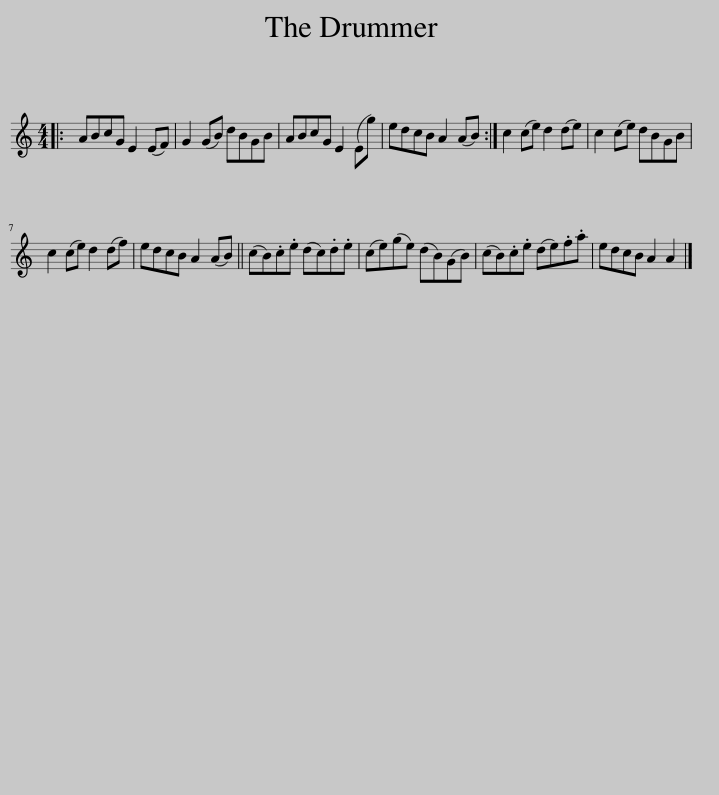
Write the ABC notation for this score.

X:1
L:1/8
M:4/4
I:linebreak $
K:C
V:1 treble
V:1
|: ABcG E2 (EF) | G2 (GB) dBGB | ABcG E2 (Eg) | edcB A2 (AB) :| c2 (ce) d2 (de) | %5
 c2 (ce) dBGB |$ c2 (ce) d2 (df) | edcB A2 (AB) || (cB).c.e (dc).d.e | (ce)(ge) (dB)(GB) | %10
 (cB).c.e (de).f.a | edcB A2 A2 |] %12
